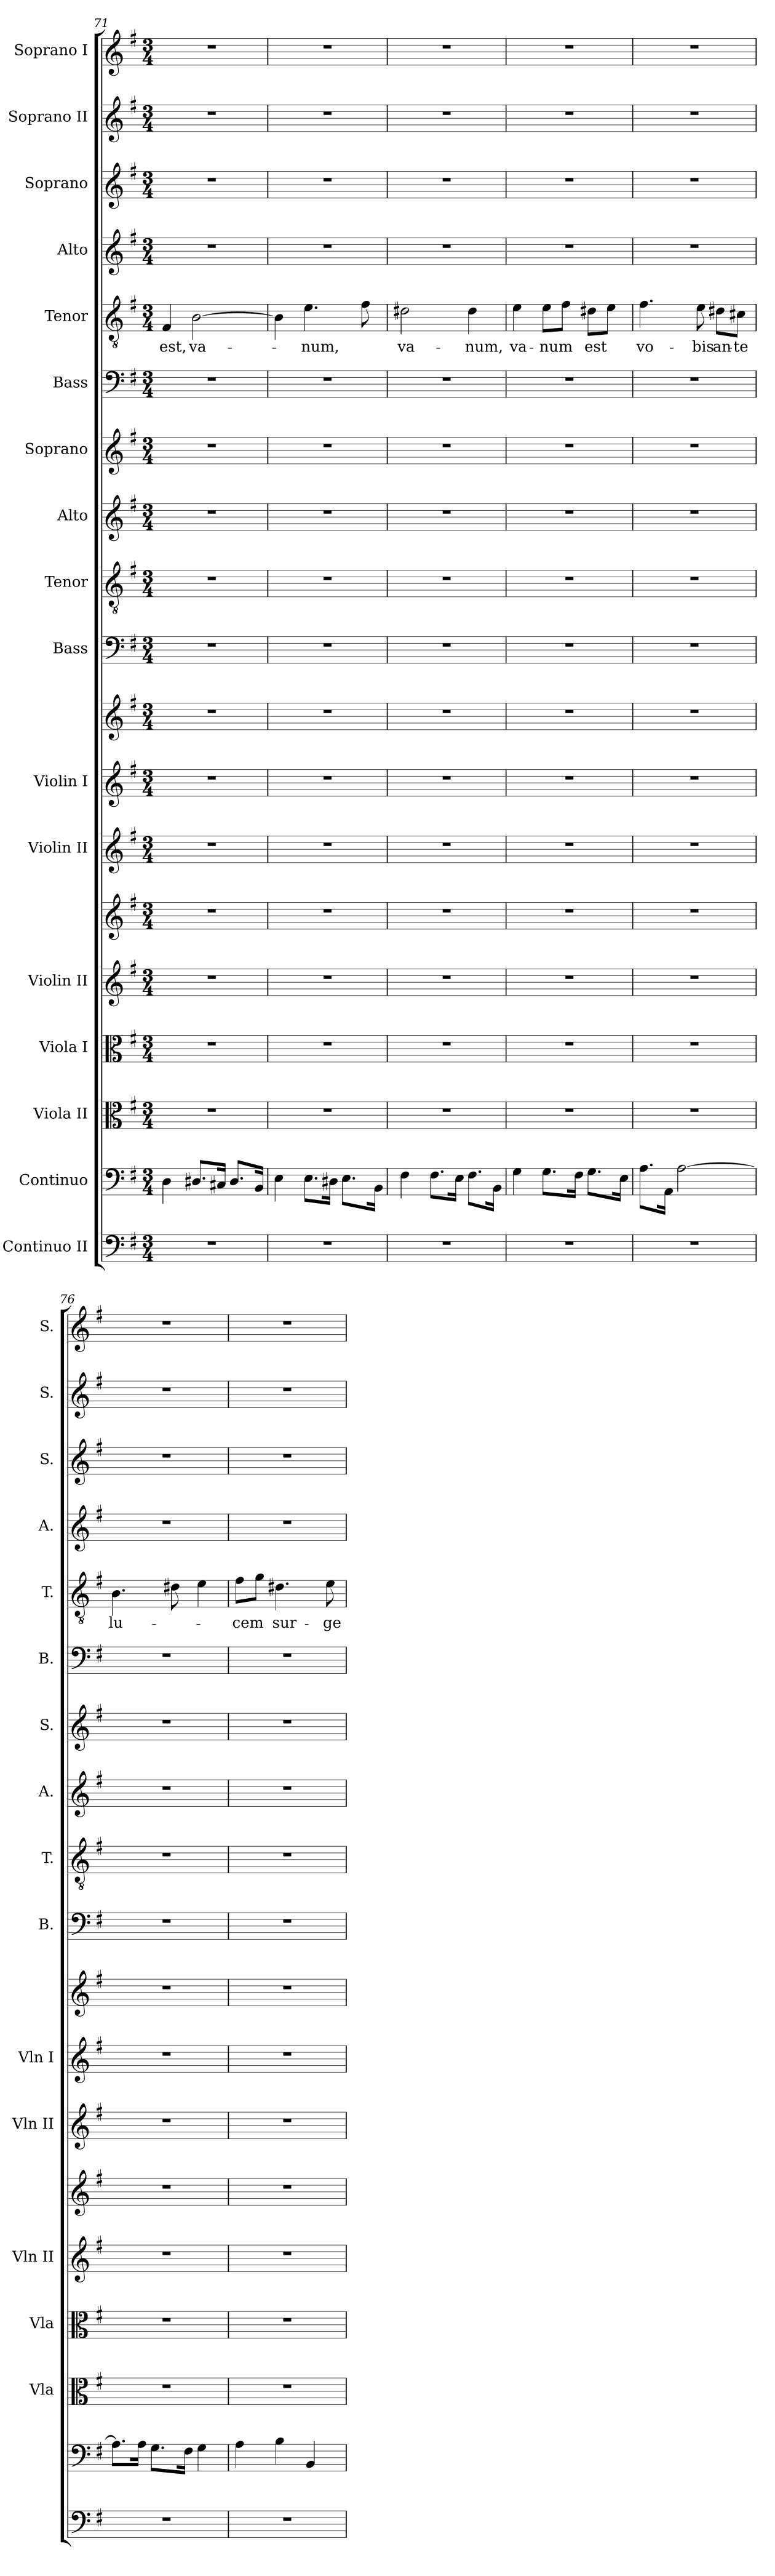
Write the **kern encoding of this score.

**kern	**kern	**kern	**kern	**kern	**kern	**kern	**kern	**kern	**kern	**kern	**kern	**kern	**kern	**kern	**text	**kern	**kern	**kern	**kern
*part17	*part16	*part15	*part14	*part13	*part13	*part12	*part11	*part11	*part10	*part9	*part8	*part7	*part6	*part5	*part5	*part4	*part3	*part2	*part1
*staff19	*staff18	*staff17	*staff16	*staff15	*staff14	*staff13	*staff12	*staff11	*staff10	*staff9	*staff8	*staff7	*staff6	*staff5	*staff5	*staff4	*staff3	*staff2	*staff1
*I"Continuo II	*I"Continuo	*I"Viola II	*I"Viola I	*I"Violin II	*	*I"Violin II	*I"Violin I	*	*I"Bass	*I"Tenor	*I"Alto	*I"Soprano	*I"Bass	*I"Tenor	*	*I"Alto	*I"Soprano	*I"Soprano II	*I"Soprano I
*	*	*I'Vla	*I'Vla	*I'Vln II	*	*I'Vln II	*I'Vln I	*	*I'B.	*I'T.	*I'A.	*I'S.	*I'B.	*I'T.	*	*I'A.	*I'S.	*I'S.	*I'S.
*clefF4	*clefF4	*clefC3	*clefC3	*clefG2	*clefG2	*clefG2	*clefG2	*clefG2	*clefF4	*clefGv2	*clefG2	*clefG2	*clefF4	*clefGv2	*	*clefG2	*clefG2	*clefG2	*clefG2
*	*	*	*	*	*	*	*	*	*	*ITrd7c12	*	*	*	*ITrd7c12	*	*	*	*	*
*k[f#]	*k[f#]	*k[f#]	*k[f#]	*k[f#]	*k[f#]	*k[f#]	*k[f#]	*k[f#]	*k[f#]	*k[f#]	*k[f#]	*k[f#]	*k[f#]	*k[f#]	*	*k[f#]	*k[f#]	*k[f#]	*k[f#]
*G:	*G:	*G:	*G:	*G:	*G:	*G:	*G:	*G:	*G:	*G:	*G:	*G:	*G:	*G:	*	*G:	*G:	*G:	*G:
*M3/4	*M3/4	*M3/4	*M3/4	*M3/4	*M3/4	*M3/4	*M3/4	*M3/4	*M3/4	*M3/4	*M3/4	*M3/4	*M3/4	*M3/4	*	*M3/4	*M3/4	*M3/4	*M3/4
=71	=71	=71	=71	=71	=71	=71	=71	=71	=71	=71	=71	=71	=71	=71	=71	=71	=71	=71	=71
!	!	!	!	!	!	!	!	!	!	!	!	!	!	!	!LO:LY:b	!	!	!	!
2.r	4D\	2.r	2.r	2.r	2.r	2.r	2.r	2.r	2.r	2.r	2.r	2.r	2.r	4FF#/	est,	2.r	2.r	2.r	2.r
!	!	!	!	!	!	!	!	!	!	!	!	!	!	!	!LO:LY:b	!	!	!	!
.	8.D#X/L	.	.	.	.	.	.	.	.	.	.	.	.	[2BB\	va-	.	.	.	.
.	16C#X/Jk	.	.	.	.	.	.	.	.	.	.	.	.	.	.	.	.	.	.
.	8.D#/L	.	.	.	.	.	.	.	.	.	.	.	.	.	.	.	.	.	.
.	16BB/Jk	.	.	.	.	.	.	.	.	.	.	.	.	.	.	.	.	.	.
!!LO:PB:g=z
=72	=72	=72	=72	=72	=72	=72	=72	=72	=72	=72	=72	=72	=72	=72	=72	=72	=72	=72	=72
2.r	4E\	2.r	2.r	2.r	2.r	2.r	2.r	2.r	2.r	2.r	2.r	2.r	2.r	4BB\]	.	2.r	2.r	2.r	2.r
!	!	!	!	!	!	!	!	!	!	!	!	!	!	!	!LO:LY:b	!	!	!	!
.	8.E\L	.	.	.	.	.	.	.	.	.	.	.	.	4.E\	-num,	.	.	.	.
.	16D#X\Jk	.	.	.	.	.	.	.	.	.	.	.	.	.	.	.	.	.	.
.	8.E\L	.	.	.	.	.	.	.	.	.	.	.	.	.	.	.	.	.	.
.	.	.	.	.	.	.	.	.	.	.	.	.	.	8F#\	.	.	.	.	.
.	16BB\Jk	.	.	.	.	.	.	.	.	.	.	.	.	.	.	.	.	.	.
=73	=73	=73	=73	=73	=73	=73	=73	=73	=73	=73	=73	=73	=73	=73	=73	=73	=73	=73	=73
!	!	!	!	!	!	!	!	!	!	!	!	!	!	!	!LO:LY:b	!	!	!	!
2.r	4F#\	2.r	2.r	2.r	2.r	2.r	2.r	2.r	2.r	2.r	2.r	2.r	2.r	2D#X\	va-	2.r	2.r	2.r	2.r
.	8.F#\L	.	.	.	.	.	.	.	.	.	.	.	.	.	.	.	.	.	.
.	16E\Jk	.	.	.	.	.	.	.	.	.	.	.	.	.	.	.	.	.	.
!	!	!	!	!	!	!	!	!	!	!	!	!	!	!	!LO:LY:b	!	!	!	!
.	8.F#\L	.	.	.	.	.	.	.	.	.	.	.	.	4D#\	-num,	.	.	.	.
.	16BB\Jk	.	.	.	.	.	.	.	.	.	.	.	.	.	.	.	.	.	.
=74	=74	=74	=74	=74	=74	=74	=74	=74	=74	=74	=74	=74	=74	=74	=74	=74	=74	=74	=74
!	!	!	!	!	!	!	!	!	!	!	!	!	!	!	!LO:LY:b	!	!	!	!
2.r	4G\	2.r	2.r	2.r	2.r	2.r	2.r	2.r	2.r	2.r	2.r	2.r	2.r	4E\	va-	2.r	2.r	2.r	2.r
!	!	!	!	!	!	!	!	!	!	!	!	!	!	!	!LO:LY:b	!	!	!	!
.	8.G\L	.	.	.	.	.	.	.	.	.	.	.	.	8E\L	-num	.	.	.	.
.	.	.	.	.	.	.	.	.	.	.	.	.	.	8F#\J	.	.	.	.	.
.	16F#\Jk	.	.	.	.	.	.	.	.	.	.	.	.	.	.	.	.	.	.
!	!	!	!	!	!	!	!	!	!	!	!	!	!	!	!LO:LY:b	!	!	!	!
.	8.G\L	.	.	.	.	.	.	.	.	.	.	.	.	8D#X\L	est	.	.	.	.
.	.	.	.	.	.	.	.	.	.	.	.	.	.	8E\J	.	.	.	.	.
.	16E\Jk	.	.	.	.	.	.	.	.	.	.	.	.	.	.	.	.	.	.
=75	=75	=75	=75	=75	=75	=75	=75	=75	=75	=75	=75	=75	=75	=75	=75	=75	=75	=75	=75
!	!	!	!	!	!	!	!	!	!	!	!	!	!	!	!LO:LY:b	!	!	!	!
2.r	8.A\L	2.r	2.r	2.r	2.r	2.r	2.r	2.r	2.r	2.r	2.r	2.r	2.r	4.F#\	vo-	2.r	2.r	2.r	2.r
.	16AA\Jk	.	.	.	.	.	.	.	.	.	.	.	.	.	.	.	.	.	.
.	[2A\	.	.	.	.	.	.	.	.	.	.	.	.	.	.	.	.	.	.
!	!	!	!	!	!	!	!	!	!	!	!	!	!	!	!LO:LY:b	!	!	!	!
.	.	.	.	.	.	.	.	.	.	.	.	.	.	8E\	-bis	.	.	.	.
!	!	!	!	!	!	!	!	!	!	!	!	!	!	!	!LO:LY:b	!	!	!	!
.	.	.	.	.	.	.	.	.	.	.	.	.	.	8D#X\L	an-	.	.	.	.
!	!	!	!	!	!	!	!	!	!	!	!	!	!	!	!LO:LY:b	!	!	!	!
.	.	.	.	.	.	.	.	.	.	.	.	.	.	8C#X\J	-te	.	.	.	.
=76	=76	=76	=76	=76	=76	=76	=76	=76	=76	=76	=76	=76	=76	=76	=76	=76	=76	=76	=76
!	!	!	!	!	!	!	!	!	!	!	!	!	!	!	!LO:LY:b	!	!	!	!
2.r	8.A\L]	2.r	2.r	2.r	2.r	2.r	2.r	2.r	2.r	2.r	2.r	2.r	2.r	4.BB\	lu-	2.r	2.r	2.r	2.r
.	16A\Jk	.	.	.	.	.	.	.	.	.	.	.	.	.	.	.	.	.	.
.	8.G\L	.	.	.	.	.	.	.	.	.	.	.	.	.	.	.	.	.	.
.	.	.	.	.	.	.	.	.	.	.	.	.	.	8D#X\	.	.	.	.	.
.	16F#\Jk	.	.	.	.	.	.	.	.	.	.	.	.	.	.	.	.	.	.
.	4G\	.	.	.	.	.	.	.	.	.	.	.	.	4E\	.	.	.	.	.
=77	=77	=77	=77	=77	=77	=77	=77	=77	=77	=77	=77	=77	=77	=77	=77	=77	=77	=77	=77
!	!	!	!	!	!	!	!	!	!	!	!	!	!	!	!LO:LY:b	!	!	!	!
2.r	4A\	2.r	2.r	2.r	2.r	2.r	2.r	2.r	2.r	2.r	2.r	2.r	2.r	8F#\L	-cem	2.r	2.r	2.r	2.r
.	.	.	.	.	.	.	.	.	.	.	.	.	.	8G\J	.	.	.	.	.
!	!	!	!	!	!	!	!	!	!	!	!	!	!	!	!LO:LY:b	!	!	!	!
.	4B\	.	.	.	.	.	.	.	.	.	.	.	.	4.D#X\	sur-	.	.	.	.
.	4BB/	.	.	.	.	.	.	.	.	.	.	.	.	.	.	.	.	.	.
!	!	!	!	!	!	!	!	!	!	!	!	!	!	!	!LO:LY:b	!	!	!	!
.	.	.	.	.	.	.	.	.	.	.	.	.	.	8E\	-ge-	.	.	.	.
=	=	=	=	=	=	=	=	=	=	=	=	=	=	=	=	=	=	=	=
*-	*-	*-	*-	*-	*-	*-	*-	*-	*-	*-	*-	*-	*-	*-	*-	*-	*-	*-	*-
